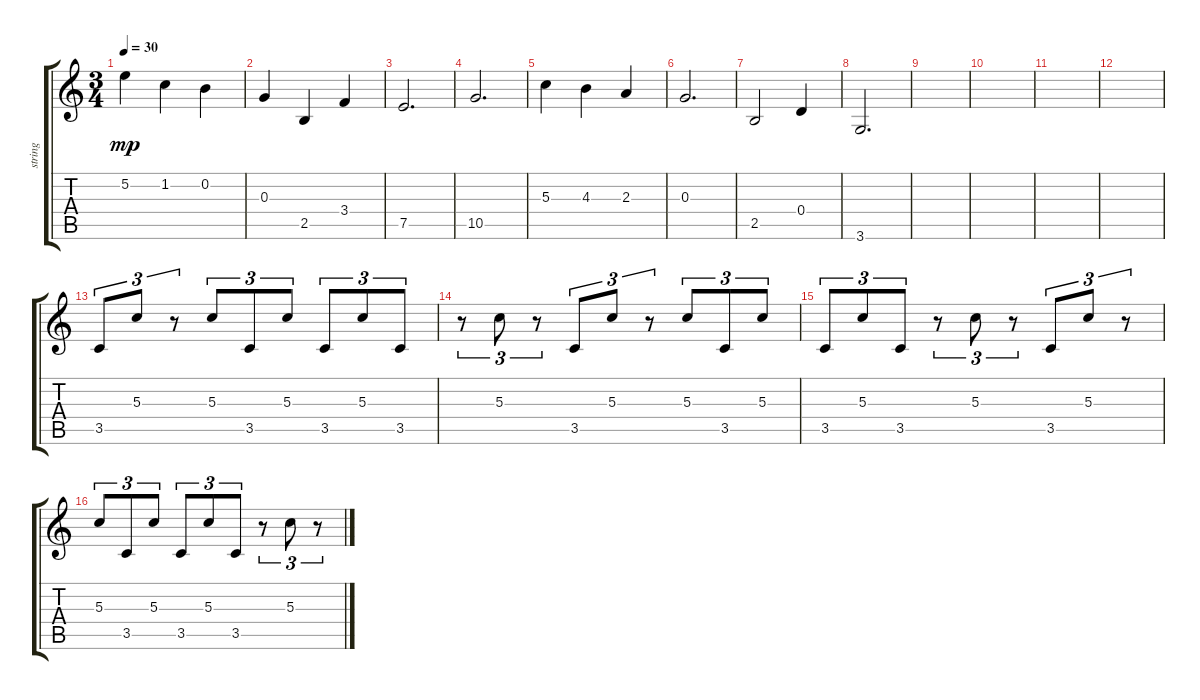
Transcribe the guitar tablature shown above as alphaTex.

\track ("string" "string") {instrument contrabass}
\staff {score tabs}
\tuning (E4 B3 G3 D3 A2 E2) {hide}
\ts (3 4)
\tempo 30
\clef g2
\ks c
5.2.4{dy mp} 1.2.4 0.2.4 |
0.3.4 2.5.4 3.4.4 |
7.5.2{d} |
10.5.2{d} |
5.3.4 4.3.4 2.3.4 |
0.3.2{d} |
2.5.2 0.4.4 |
3.6.2{d} |
|
|
|
|
3.5.8{tu (3 2)} 5.3.8{tu (3 2)} r.8{tu (3 2)} 5.3.8{tu (3 2)} 3.5.8{tu (3 2)} 5.3.8{tu (3 2)} 3.5.8{tu (3 2)} 5.3.8{tu (3 2)} 3.5.8{tu (3 2)} |
r.8{tu (3 2)} 5.3.8{tu (3 2)} r.8{tu (3 2)} 3.5.8{tu (3 2)} 5.3.8{tu (3 2)} r.8{tu (3 2)} 5.3.8{tu (3 2)} 3.5.8{tu (3 2)} 5.3.8{tu (3 2)} |
3.5.8{tu (3 2)} 5.3.8{tu (3 2)} 3.5.8{tu (3 2)} r.8{tu (3 2)} 5.3.8{tu (3 2)} r.8{tu (3 2)} 3.5.8{tu (3 2)} 5.3.8{tu (3 2)} r.8{tu (3 2)} |
5.3.8{tu (3 2)} 3.5.8{tu (3 2)} 5.3.8{tu (3 2)} 3.5.8{tu (3 2)} 5.3.8{tu (3 2)} 3.5.8{tu (3 2)} r.8{tu (3 2)} 5.3.8{tu (3 2)} r.8{tu (3 2)}
